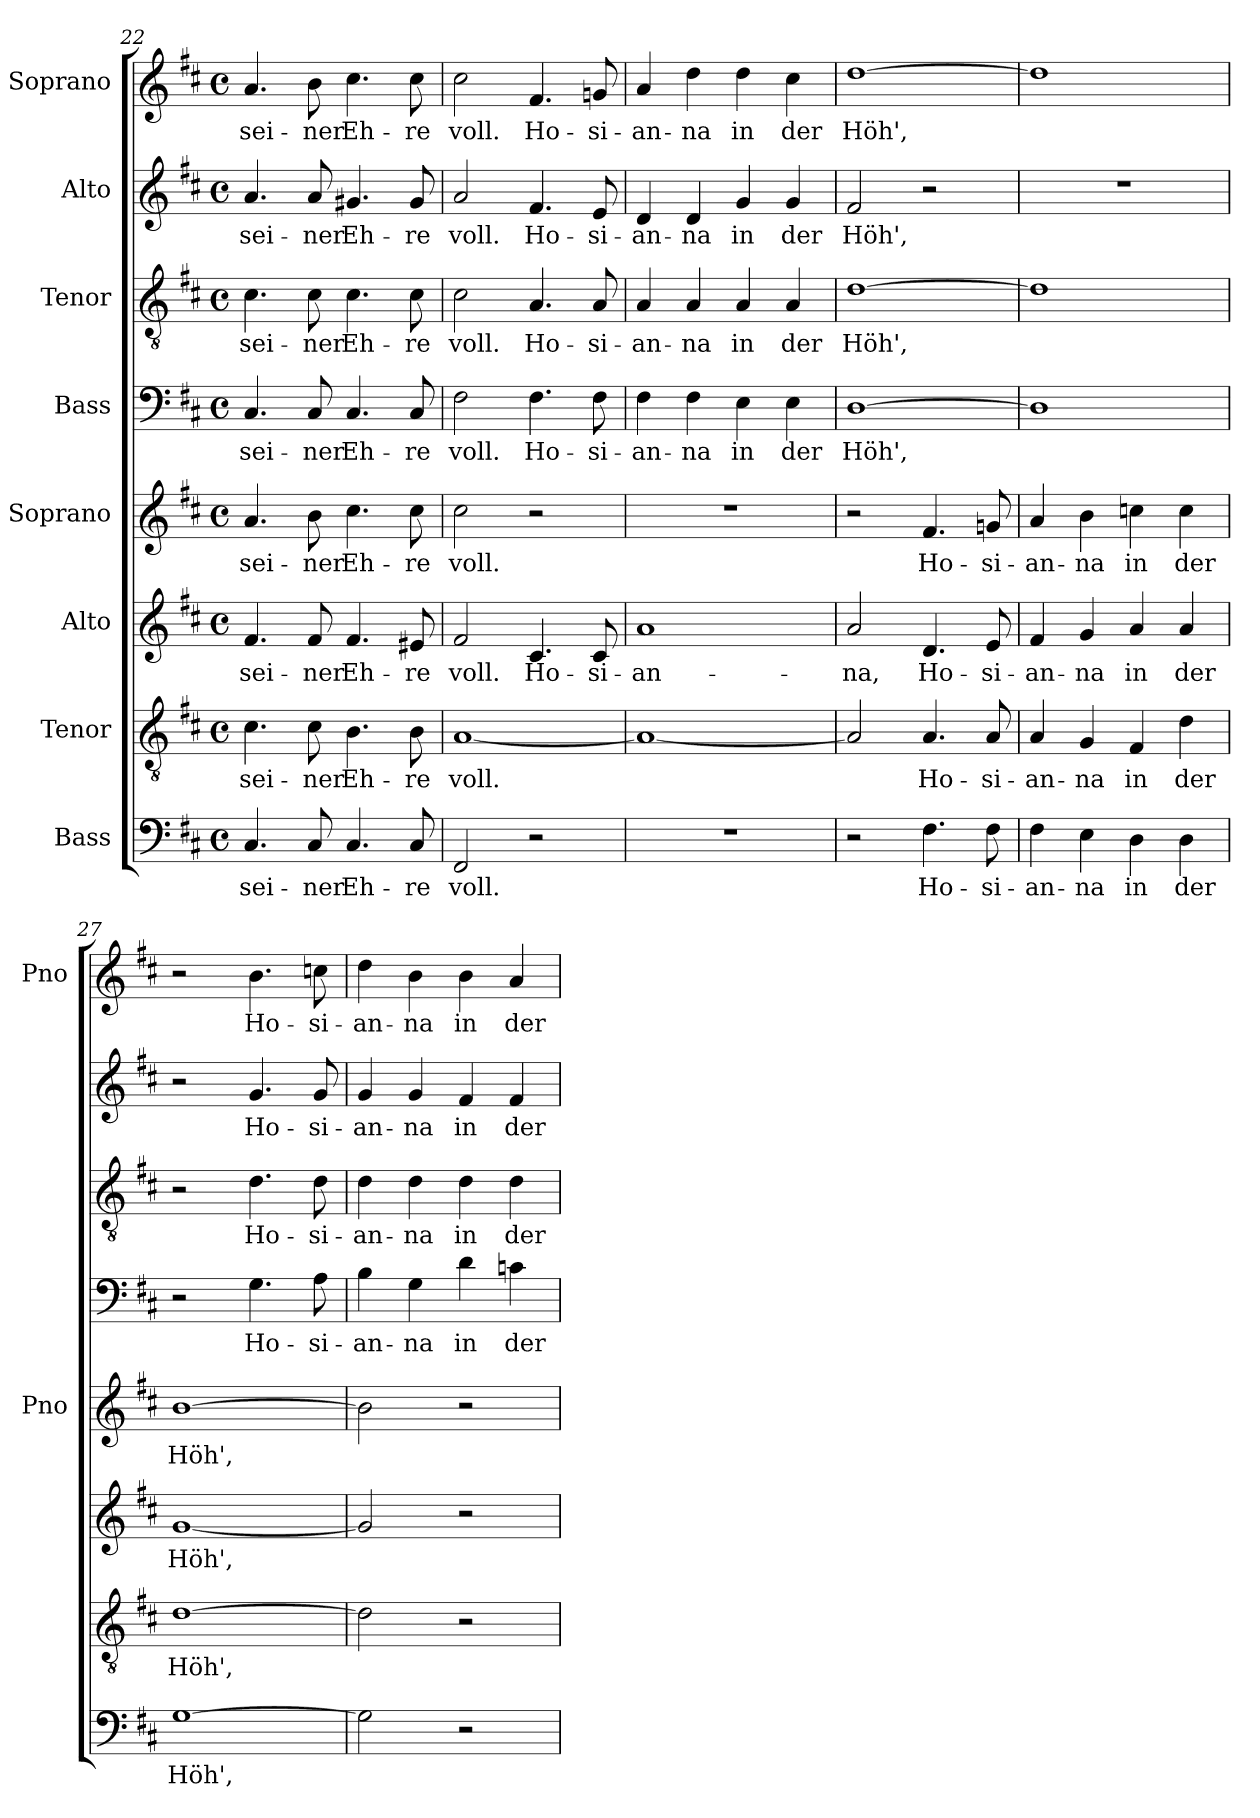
**kern	**text	**kern	**text	**kern	**text	**kern	**text	**kern	**text	**kern	**text	**kern	**text	**kern	**text
*part8	*part8	*part7	*part7	*part6	*part6	*part5	*part5	*part4	*part4	*part3	*part3	*part2	*part2	*part1	*part1
*staff8	*staff8	*staff7	*staff7	*staff6	*staff6	*staff5	*staff5	*staff4	*staff4	*staff3	*staff3	*staff2	*staff2	*staff1	*staff1
*I"Bass	*	*I"Tenor	*	*I"Alto	*	*I"Soprano	*	*I"Bass	*	*I"Tenor	*	*I"Alto	*	*I"Soprano	*
*	*	*	*	*	*	*I'Pno	*	*	*	*	*	*	*	*I'Pno	*
*clefF4	*	*clefGv2	*	*clefG2	*	*clefG2	*	*clefF4	*	*clefGv2	*	*clefG2	*	*clefG2	*
*k[f#c#]	*	*k[f#c#]	*	*k[f#c#]	*	*k[f#c#]	*	*k[f#c#]	*	*k[f#c#]	*	*k[f#c#]	*	*k[f#c#]	*
*D:	*	*D:	*	*D:	*	*D:	*	*D:	*	*D:	*	*D:	*	*D:	*
*M4/4	*	*M4/4	*	*M4/4	*	*M4/4	*	*M4/4	*	*M4/4	*	*M4/4	*	*M4/4	*
*met(c)	*	*met(c)	*	*met(c)	*	*met(c)	*	*met(c)	*	*met(c)	*	*met(c)	*	*met(c)	*
=22	=22	=22	=22	=22	=22	=22	=22	=22	=22	=22	=22	=22	=22	=22	=22
!	!LO:LY:b	!	!LO:LY:b	!	!LO:LY:b	!	!LO:LY:b	!	!LO:LY:b	!	!LO:LY:b	!	!LO:LY:b	!	!LO:LY:b
4.C#/	sei-	4.c#\	sei-	4.f#/	sei-	4.a/	sei-	4.C#/	sei-	4.c#\	sei-	4.a/	sei-	4.a/	sei-
!	!LO:LY:b	!	!LO:LY:b	!	!LO:LY:b	!	!LO:LY:b	!	!LO:LY:b	!	!LO:LY:b	!	!LO:LY:b	!	!LO:LY:b
8C#/	-ner	8c#\	-ner	8f#/	-ner	8b\	-ner	8C#/	-ner	8c#\	-ner	8a/	-ner	8b\	-ner
!	!LO:LY:b	!	!LO:LY:b	!	!LO:LY:b	!	!LO:LY:b	!	!LO:LY:b	!	!LO:LY:b	!	!LO:LY:b	!	!LO:LY:b
4.C#/	Eh-	4.B\	Eh-	4.f#/	Eh-	4.cc#\	Eh-	4.C#/	Eh-	4.c#\	Eh-	4.g#X/	Eh-	4.cc#\	Eh-
!	!LO:LY:b	!	!LO:LY:b	!	!LO:LY:b	!	!LO:LY:b	!	!LO:LY:b	!	!LO:LY:b	!	!LO:LY:b	!	!LO:LY:b
8C#/	-re	8B\	-re	8e#X/	-re	8cc#\	-re	8C#/	-re	8c#\	-re	8g#/	-re	8cc#\	-re
!!LO:PB:g=z
=23	=23	=23	=23	=23	=23	=23	=23	=23	=23	=23	=23	=23	=23	=23	=23
!	!LO:LY:b	!	!LO:LY:b	!	!LO:LY:b	!	!LO:LY:b	!	!LO:LY:b	!	!LO:LY:b	!	!LO:LY:b	!	!LO:LY:b
2FF#/	voll.	[1A	voll.	2f#/	voll.	2cc#\	voll.	2F#\	voll.	2c#\	voll.	2a/	voll.	2cc#\	voll.
!	!	!	!	!	!LO:LY:b	!	!	!	!LO:LY:b	!	!LO:LY:b	!	!LO:LY:b	!	!LO:LY:b
2r	.	.	.	4.c#/	Ho-	2r	.	4.F#\	Ho-	4.A/	Ho-	4.f#/	Ho-	4.f#/	Ho-
!	!	!	!	!	!LO:LY:b	!	!	!	!LO:LY:b	!	!LO:LY:b	!	!LO:LY:b	!	!LO:LY:b
.	.	.	.	8c#/	-si-	.	.	8F#\	-si-	8A/	-si-	8e/	-si-	8gn/	-si-
=24	=24	=24	=24	=24	=24	=24	=24	=24	=24	=24	=24	=24	=24	=24	=24
!	!	!	!	!	!LO:LY:b	!	!	!	!LO:LY:b	!	!LO:LY:b	!	!LO:LY:b	!	!LO:LY:b
1r	.	1A_	.	1a	-an-	1r	.	4F#\	-an-	4A/	-an-	4d/	-an-	4a/	-an-
!	!	!	!	!	!	!	!	!	!LO:LY:b	!	!LO:LY:b	!	!LO:LY:b	!	!LO:LY:b
.	.	.	.	.	.	.	.	4F#\	-na	4A/	-na	4d/	-na	4dd\	-na
!	!	!	!	!	!	!	!	!	!LO:LY:b	!	!LO:LY:b	!	!LO:LY:b	!	!LO:LY:b
.	.	.	.	.	.	.	.	4E\	in	4A/	in	4g/	in	4dd\	in
!	!	!	!	!	!	!	!	!	!LO:LY:b	!	!LO:LY:b	!	!LO:LY:b	!	!LO:LY:b
.	.	.	.	.	.	.	.	4E\	der	4A/	der	4g/	der	4cc#\	der
=25	=25	=25	=25	=25	=25	=25	=25	=25	=25	=25	=25	=25	=25	=25	=25
!	!	!	!	!	!LO:LY:b	!	!	!	!LO:LY:b	!	!LO:LY:b	!	!LO:LY:b	!	!LO:LY:b
2r	.	2A/]	.	2a/	-na,	2r	.	[1D	Höh',	[1d	Höh',	2f#/	Höh',	[1dd	Höh',
!	!LO:LY:b	!	!LO:LY:b	!	!LO:LY:b	!	!LO:LY:b	!	!	!	!	!	!	!	!
4.F#\	Ho-	4.A/	Ho-	4.d/	Ho-	4.f#/	Ho-	.	.	.	.	2r	.	.	.
!	!LO:LY:b	!	!LO:LY:b	!	!LO:LY:b	!	!LO:LY:b	!	!	!	!	!	!	!	!
8F#\	-si-	8A/	-si-	8e/	-si-	8gn/	-si-	.	.	.	.	.	.	.	.
=26	=26	=26	=26	=26	=26	=26	=26	=26	=26	=26	=26	=26	=26	=26	=26
!	!LO:LY:b	!	!LO:LY:b	!	!LO:LY:b	!	!LO:LY:b	!	!	!	!	!	!	!	!
4F#\	-an-	4A/	-an-	4f#/	-an-	4a/	-an-	1D]	.	1d]	.	1r	.	1dd]	.
!	!LO:LY:b	!	!LO:LY:b	!	!LO:LY:b	!	!LO:LY:b	!	!	!	!	!	!	!	!
4E\	-na	4G/	-na	4g/	-na	4b\	-na	.	.	.	.	.	.	.	.
!	!LO:LY:b	!	!LO:LY:b	!	!LO:LY:b	!	!LO:LY:b	!	!	!	!	!	!	!	!
4D\	in	4F#/	in	4a/	in	4ccn\	in	.	.	.	.	.	.	.	.
!	!LO:LY:b	!	!LO:LY:b	!	!LO:LY:b	!	!LO:LY:b	!	!	!	!	!	!	!	!
4D\	der	4d\	der	4a/	der	4cc\	der	.	.	.	.	.	.	.	.
=27	=27	=27	=27	=27	=27	=27	=27	=27	=27	=27	=27	=27	=27	=27	=27
!	!LO:LY:b	!	!LO:LY:b	!	!LO:LY:b	!	!LO:LY:b	!	!	!	!	!	!	!	!
[1G	Höh',	[1d	Höh',	[1g	Höh',	[1b	Höh',	2r	.	2r	.	2r	.	2r	.
!	!	!	!	!	!	!	!	!	!LO:LY:b	!	!LO:LY:b	!	!LO:LY:b	!	!LO:LY:b
.	.	.	.	.	.	.	.	4.G\	Ho-	4.d\	Ho-	4.g/	Ho-	4.b\	Ho-
!	!	!	!	!	!	!	!	!	!LO:LY:b	!	!LO:LY:b	!	!LO:LY:b	!	!LO:LY:b
.	.	.	.	.	.	.	.	8A\	-si-	8d\	-si-	8g/	-si-	8ccn\	-si-
=28	=28	=28	=28	=28	=28	=28	=28	=28	=28	=28	=28	=28	=28	=28	=28
!	!	!	!	!	!	!	!	!	!LO:LY:b	!	!LO:LY:b	!	!LO:LY:b	!	!LO:LY:b
2G\]	.	2d\]	.	2g/]	.	2b\]	.	4B\	-an-	4d\	-an-	4g/	-an-	4dd\	-an-
!	!	!	!	!	!	!	!	!	!LO:LY:b	!	!LO:LY:b	!	!LO:LY:b	!	!LO:LY:b
.	.	.	.	.	.	.	.	4G\	-na	4d\	-na	4g/	-na	4b\	-na
!	!	!	!	!	!	!	!	!	!LO:LY:b	!	!LO:LY:b	!	!LO:LY:b	!	!LO:LY:b
2r	.	2r	.	2r	.	2r	.	4d\	in	4d\	in	4f#/	in	4b\	in
!	!	!	!	!	!	!	!	!	!LO:LY:b	!	!LO:LY:b	!	!LO:LY:b	!	!LO:LY:b
.	.	.	.	.	.	.	.	4cn\	der	4d\	der	4f#/	der	4a/	der
=	=	=	=	=	=	=	=	=	=	=	=	=	=	=	=
*-	*-	*-	*-	*-	*-	*-	*-	*-	*-	*-	*-	*-	*-	*-	*-
